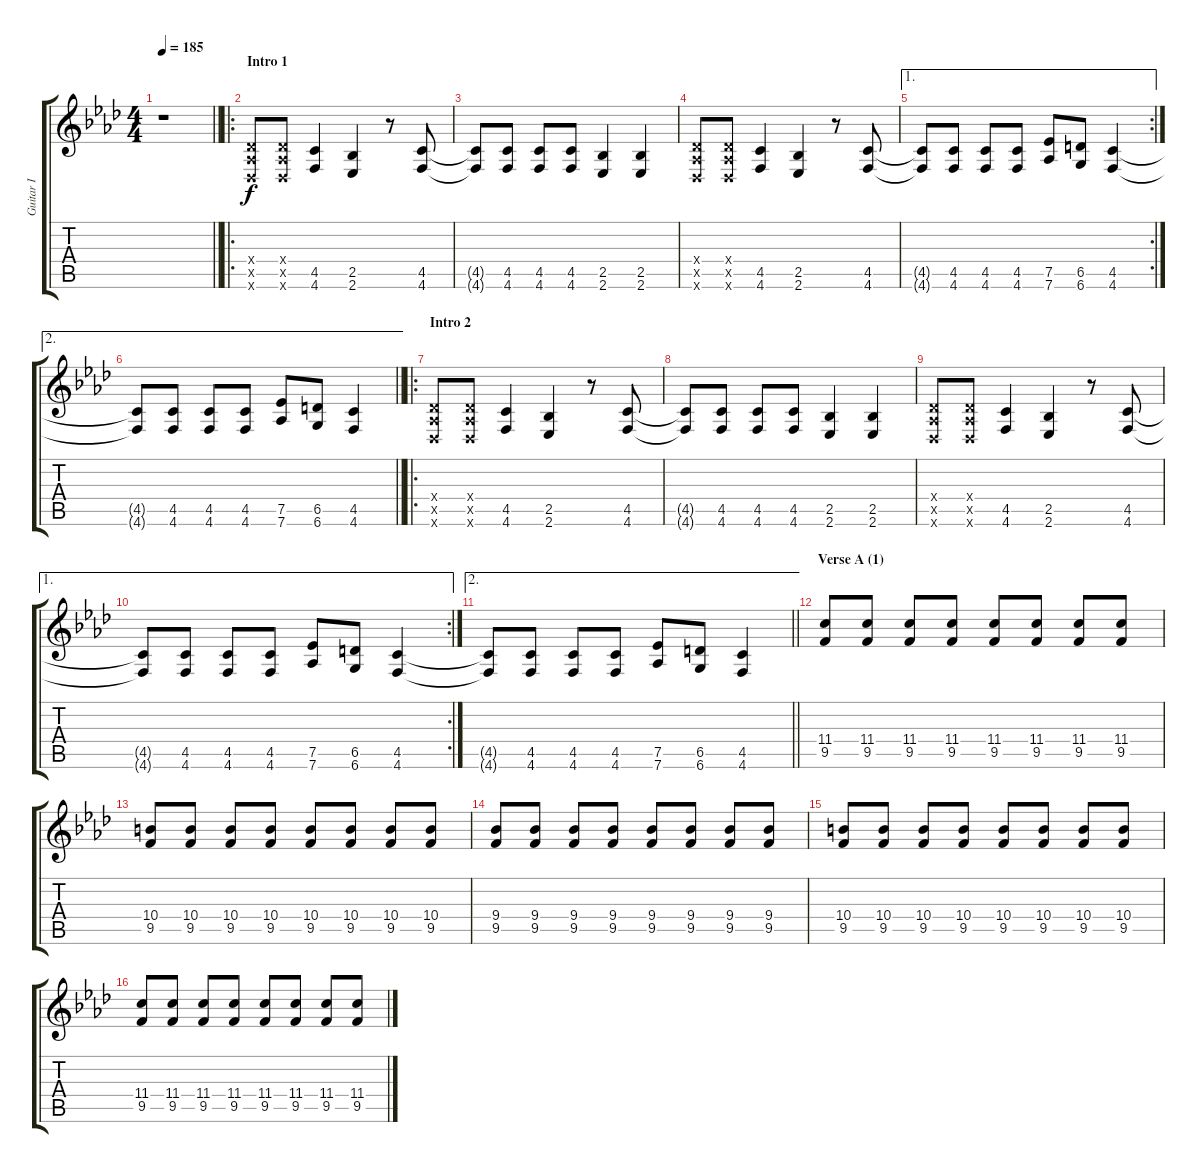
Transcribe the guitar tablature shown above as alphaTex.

\track ("Guitar I" "Guitar I") {instrument distortionguitar}
\staff {score tabs}
\tuning (Eb4 Bb3 Gb3 Db3 Ab2 Db2) {hide}
\ts (4 4)
\tempo 185
\clef g2
\barLineRight lightlight
\ks fminor
r.1{dy f instrument distortionguitar} |
\ro
\section ("" "Intro 1")
(0.4{x} 0.5{x} 0.6{x}).8 (0.4{x} 0.5{x} 0.6{x}).8 (4.5 4.6).4 (2.5 2.6).4 r.8 (4.5 4.6).8 |
(4.5{t} 4.6{t}).8 (4.5 4.6).8 (4.5 4.6).8 (4.5 4.6).8 (2.5 2.6).4 (2.5 2.6).4 |
(0.4{x} 0.5{x} 0.6{x}).8 (0.4{x} 0.5{x} 0.6{x}).8 (4.5 4.6).4 (2.5 2.6).4 r.8 (4.5 4.6).8 |
\ae 1
\rc 2
(4.5{t} 4.6{t}).8 (4.5 4.6).8 (4.5 4.6).8 (4.5 4.6).8 (7.5 7.6).8 (6.5 6.6).8 (4.5 4.6).4 |
\ae 2
\barLineRight lightlight
(4.5{t} 4.6{t}).8 (4.5 4.6).8 (4.5 4.6).8 (4.5 4.6).8 (7.5 7.6).8 (6.5 6.6).8 (4.5 4.6).4 |
\ro
\section ("" "Intro 2")
(0.4{x} 0.5{x} 0.6{x}).8 (0.4{x} 0.5{x} 0.6{x}).8 (4.5 4.6).4 (2.5 2.6).4 r.8 (4.5 4.6).8 |
(4.5{t} 4.6{t}).8 (4.5 4.6).8 (4.5 4.6).8 (4.5 4.6).8 (2.5 2.6).4 (2.5 2.6).4 |
(0.4{x} 0.5{x} 0.6{x}).8 (0.4{x} 0.5{x} 0.6{x}).8 (4.5 4.6).4 (2.5 2.6).4 r.8 (4.5 4.6).8 |
\ae 1
\rc 2
(4.5{t} 4.6{t}).8 (4.5 4.6).8 (4.5 4.6).8 (4.5 4.6).8 (7.5 7.6).8 (6.5 6.6).8 (4.5 4.6).4 |
\ae 2
\barLineRight lightlight
(4.5{t} 4.6{t}).8 (4.5 4.6).8 (4.5 4.6).8 (4.5 4.6).8 (7.5 7.6).8 (6.5 6.6).8 (4.5 4.6).4 |
\section ("" "Verse A (1)")
(11.4 9.5).8 (11.4 9.5).8 (11.4 9.5).8 (11.4 9.5).8 (11.4 9.5).8 (11.4 9.5).8 (11.4 9.5).8 (11.4 9.5).8 |
(10.4 9.5).8 (10.4 9.5).8 (10.4 9.5).8 (10.4 9.5).8 (10.4 9.5).8 (10.4 9.5).8 (10.4 9.5).8 (10.4 9.5).8 |
(9.4 9.5).8 (9.4 9.5).8 (9.4 9.5).8 (9.4 9.5).8 (9.4 9.5).8 (9.4 9.5).8 (9.4 9.5).8 (9.4 9.5).8 |
(10.4 9.5).8 (10.4 9.5).8 (10.4 9.5).8 (10.4 9.5).8 (10.4 9.5).8 (10.4 9.5).8 (10.4 9.5).8 (10.4 9.5).8 |
(11.4 9.5).8 (11.4 9.5).8 (11.4 9.5).8 (11.4 9.5).8 (11.4 9.5).8 (11.4 9.5).8 (11.4 9.5).8 (11.4 9.5).8
